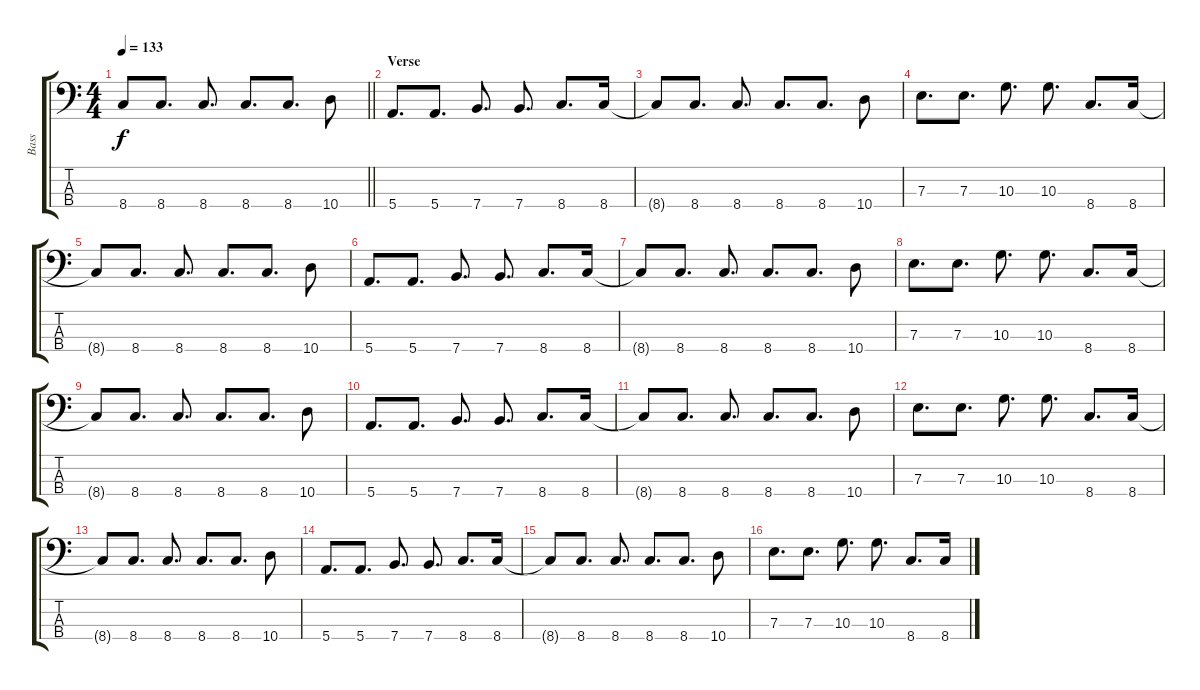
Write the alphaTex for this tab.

\track ("Bass" "Bass") {instrument electricbassfinger}
\staff {score tabs}
\tuning (G2 D2 A1 E1) {hide}
\ts (4 4)
\tempo 133
\clef f4
\barLineRight lightlight
\ks c
8.4{t}.8{dy f} 8.4.8{d} 8.4.8{d} 8.4.8{d} 8.4.8{d} 10.4.8 |
\section ("" "Verse")
5.4.8{d} 5.4.8{d} 7.4.8{d} 7.4.8{d} 8.4.8{d} 8.4.16 |
8.4{t}.8 8.4.8{d} 8.4.8{d} 8.4.8{d} 8.4.8{d} 10.4.8 |
7.3.8{d} 7.3.8{d} 10.3.8{d} 10.3.8{d} 8.4.8{d} 8.4.16 |
8.4{t}.8 8.4.8{d} 8.4.8{d} 8.4.8{d} 8.4.8{d} 10.4.8 |
5.4.8{d} 5.4.8{d} 7.4.8{d} 7.4.8{d} 8.4.8{d} 8.4.16 |
8.4{t}.8 8.4.8{d} 8.4.8{d} 8.4.8{d} 8.4.8{d} 10.4.8 |
7.3.8{d} 7.3.8{d} 10.3.8{d} 10.3.8{d} 8.4.8{d} 8.4.16 |
8.4{t}.8 8.4.8{d} 8.4.8{d} 8.4.8{d} 8.4.8{d} 10.4.8 |
5.4.8{d} 5.4.8{d} 7.4.8{d} 7.4.8{d} 8.4.8{d} 8.4.16 |
8.4{t}.8 8.4.8{d} 8.4.8{d} 8.4.8{d} 8.4.8{d} 10.4.8 |
7.3.8{d} 7.3.8{d} 10.3.8{d} 10.3.8{d} 8.4.8{d} 8.4.16 |
8.4{t}.8 8.4.8{d} 8.4.8{d} 8.4.8{d} 8.4.8{d} 10.4.8 |
5.4.8{d} 5.4.8{d} 7.4.8{d} 7.4.8{d} 8.4.8{d} 8.4.16 |
8.4{t}.8 8.4.8{d} 8.4.8{d} 8.4.8{d} 8.4.8{d} 10.4.8 |
7.3.8{d} 7.3.8{d} 10.3.8{d} 10.3.8{d} 8.4.8{d} 8.4.16
